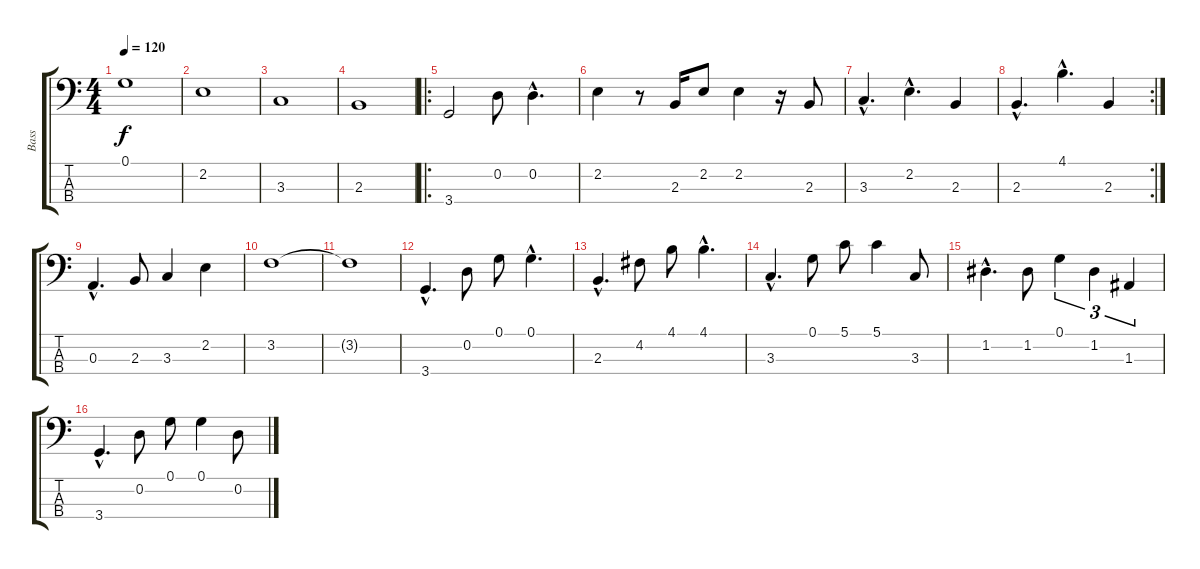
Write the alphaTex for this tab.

\track ("Bass" "Bass") {instrument electricbassfinger}
\staff {score tabs}
\tuning (G2 D2 A1 E1) {hide}
\ts (4 4)
\tempo 120
\clef f4
\ks c
0.1.1{dy f instrument electricbassfinger} |
2.2.1 |
3.3.1 |
2.3.1 |
\ro
3.4.2 0.2.8 0.2{hac}.4{d} |
2.2.4 r.8 2.3.16 2.2.8 2.2.4 r.16 2.3.8 |
3.3{hac}.4{d} 2.2{hac}.4{d} 2.3.4 |
\rc 2
2.3{hac}.4{d} 4.1{hac}.4{d} 2.3.4 |
0.3{hac}.4{d} 2.3.8 3.3.4 2.2.4 |
3.2.1 |
3.2{t}.1 |
3.4{hac}.4{d} 0.2.8 0.1.8 0.1{hac}.4{d} |
2.3{hac}.4{d} 4.2.8 4.1.8 4.1{hac}.4{d} |
3.3{hac}.4{d} 0.1.8 5.1.8 5.1.4 3.3.8 |
1.2{hac}.4{d} 1.2.8 0.1.4{tu (3 2)} 1.2.4{tu (3 2)} 1.3.4{tu (3 2)} |
3.4{hac}.4{d} 0.2.8 0.1.8 0.1.4 0.2.8
